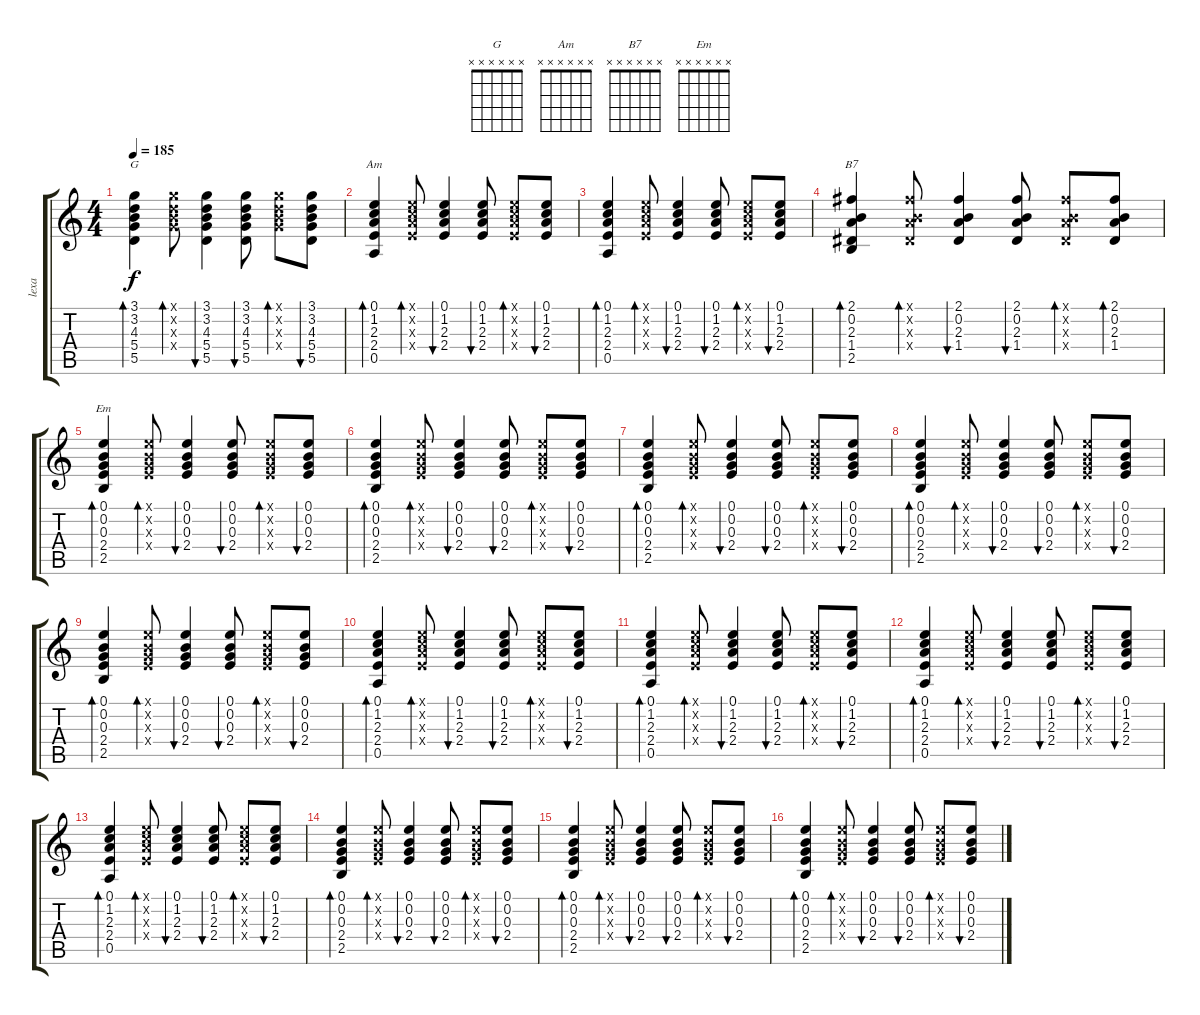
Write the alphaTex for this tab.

\track ("lexa" "lexa") {instrument acousticguitarsteel}
\staff {score tabs}
\tuning (E4 B3 G3 D3 A2 E2) {hide}
\chord ("G" x x x x x x)
\chord ("Am" x x x x x x)
\chord ("B7" x x x x x x)
\chord ("Em" x x x x x x)
\ts (4 4)
\tempo 185
\clef g2
\ks c
(3.1 3.2 4.3 5.4 5.5).4{bd 30 ch "G" dy f} (3.1{x} 3.2{x} 4.3{x} 5.4{x}).8{bd 30} (3.1 3.2 4.3 5.4 5.5).4{bu 30} (3.1 3.2 4.3 5.4 5.5).8{bu 30} (3.1{x} 3.2{x} 4.3{x} 5.4{x}).8{bd 30} (3.1 3.2 4.3 5.4 5.5).8{bu 30} |
(0.1 1.2 2.3 2.4 0.5).4{bd 30 ch "Am"} (0.1{x} 1.2{x} 2.3{x} 2.4{x}).8{bd 30} (0.1 1.2 2.3 2.4).4{bu 30} (0.1 1.2 2.3 2.4).8{bu 30} (0.1{x} 1.2{x} 2.3{x} 2.4{x}).8{bd 30} (0.1 1.2 2.3 2.4).8{bu 30} |
(0.1 1.2 2.3 2.4 0.5).4{bd 30} (0.1{x} 1.2{x} 2.3{x} 2.4{x}).8{bd 30} (0.1 1.2 2.3 2.4).4{bu 30} (0.1 1.2 2.3 2.4).8{bu 30} (0.1{x} 1.2{x} 2.3{x} 2.4{x}).8{bd 30} (0.1 1.2 2.3 2.4).8{bu 30} |
(2.1 0.2 2.3 1.4 2.5).4{bd 30 ch "B7"} (2.1{x} 0.2{x} 2.3{x} 1.4{x}).8{bd 30} (2.1 0.2 2.3 1.4).4{bu 30} (2.1 0.2 2.3 1.4).8{bu 30} (2.1{x} 0.2{x} 2.3{x} 1.4{x}).8{bd 30} (2.1 0.2 2.3 1.4).8{bd 30} |
(0.1 0.2 0.3 2.4 2.5).4{bd 30 ch "Em"} (0.1{x} 0.2{x} 0.3{x} 2.4{x}).8{bd 60} (0.1 0.2 0.3 2.4).4{bu 60} (0.1 0.2 0.3 2.4).8{bu 60} (0.1{x} 0.2{x} 0.3{x} 2.4{x}).8{bd 30} (0.1 0.2 0.3 2.4).8{bu 30} |
(0.1 0.2 0.3 2.4 2.5).4{bd 30} (0.1{x} 0.2{x} 0.3{x} 2.4{x}).8{bd 60} (0.1 0.2 0.3 2.4).4{bu 60} (0.1 0.2 0.3 2.4).8{bu 60} (0.1{x} 0.2{x} 0.3{x} 2.4{x}).8{bd 30} (0.1 0.2 0.3 2.4).8{bu 30} |
(0.1 0.2 0.3 2.4 2.5).4{bd 30} (0.1{x} 0.2{x} 0.3{x} 2.4{x}).8{bd 60} (0.1 0.2 0.3 2.4).4{bu 60} (0.1 0.2 0.3 2.4).8{bu 60} (0.1{x} 0.2{x} 0.3{x} 2.4{x}).8{bd 30} (0.1 0.2 0.3 2.4).8{bu 30} |
(0.1 0.2 0.3 2.4 2.5).4{bd 30} (0.1{x} 0.2{x} 0.3{x} 2.4{x}).8{bd 60} (0.1 0.2 0.3 2.4).4{bu 60} (0.1 0.2 0.3 2.4).8{bu 60} (0.1{x} 0.2{x} 0.3{x} 2.4{x}).8{bd 30} (0.1 0.2 0.3 2.4).8{bu 30} |
(0.1 0.2 0.3 2.4 2.5).4{bd 30} (0.1{x} 0.2{x} 0.3{x} 2.4{x}).8{bd 60} (0.1 0.2 0.3 2.4).4{bu 60} (0.1 0.2 0.3 2.4).8{bu 60} (0.1{x} 0.2{x} 0.3{x} 2.4{x}).8{bd 30} (0.1 0.2 0.3 2.4).8{bu 30} |
(0.1 1.2 2.3 2.4 0.5).4{bd 30} (0.1{x} 1.2{x} 2.3{x} 2.4{x}).8{bd 30} (0.1 1.2 2.3 2.4).4{bu 30} (0.1 1.2 2.3 2.4).8{bu 30} (0.1{x} 1.2{x} 2.3{x} 2.4{x}).8{bd 30} (0.1 1.2 2.3 2.4).8{bu 30} |
(0.1 1.2 2.3 2.4 0.5).4{bd 30} (0.1{x} 1.2{x} 2.3{x} 2.4{x}).8{bd 30} (0.1 1.2 2.3 2.4).4{bu 30} (0.1 1.2 2.3 2.4).8{bu 30} (0.1{x} 1.2{x} 2.3{x} 2.4{x}).8{bd 30} (0.1 1.2 2.3 2.4).8{bu 30} |
(0.1 1.2 2.3 2.4 0.5).4{bd 30} (0.1{x} 1.2{x} 2.3{x} 2.4{x}).8{bd 30} (0.1 1.2 2.3 2.4).4{bu 30} (0.1 1.2 2.3 2.4).8{bu 30} (0.1{x} 1.2{x} 2.3{x} 2.4{x}).8{bd 30} (0.1 1.2 2.3 2.4).8{bu 30} |
(0.1 1.2 2.3 2.4 0.5).4{bd 30} (0.1{x} 1.2{x} 2.3{x} 2.4{x}).8{bd 30} (0.1 1.2 2.3 2.4).4{bu 30} (0.1 1.2 2.3 2.4).8{bu 30} (0.1{x} 1.2{x} 2.3{x} 2.4{x}).8{bd 30} (0.1 1.2 2.3 2.4).8{bu 30} |
(0.1 0.2 0.3 2.4 2.5).4{bd 30} (0.1{x} 0.2{x} 0.3{x} 2.4{x}).8{bd 60} (0.1 0.2 0.3 2.4).4{bu 60} (0.1 0.2 0.3 2.4).8{bu 60} (0.1{x} 0.2{x} 0.3{x} 2.4{x}).8{bd 30} (0.1 0.2 0.3 2.4).8{bu 30} |
(0.1 0.2 0.3 2.4 2.5).4{bd 30} (0.1{x} 0.2{x} 0.3{x} 2.4{x}).8{bd 60} (0.1 0.2 0.3 2.4).4{bu 60} (0.1 0.2 0.3 2.4).8{bu 60} (0.1{x} 0.2{x} 0.3{x} 2.4{x}).8{bd 30} (0.1 0.2 0.3 2.4).8{bu 30} |
(0.1 0.2 0.3 2.4 2.5).4{bd 30} (0.1{x} 0.2{x} 0.3{x} 2.4{x}).8{bd 60} (0.1 0.2 0.3 2.4).4{bu 60} (0.1 0.2 0.3 2.4).8{bu 60} (0.1{x} 0.2{x} 0.3{x} 2.4{x}).8{bd 30} (0.1 0.2 0.3 2.4).8{bu 30}
